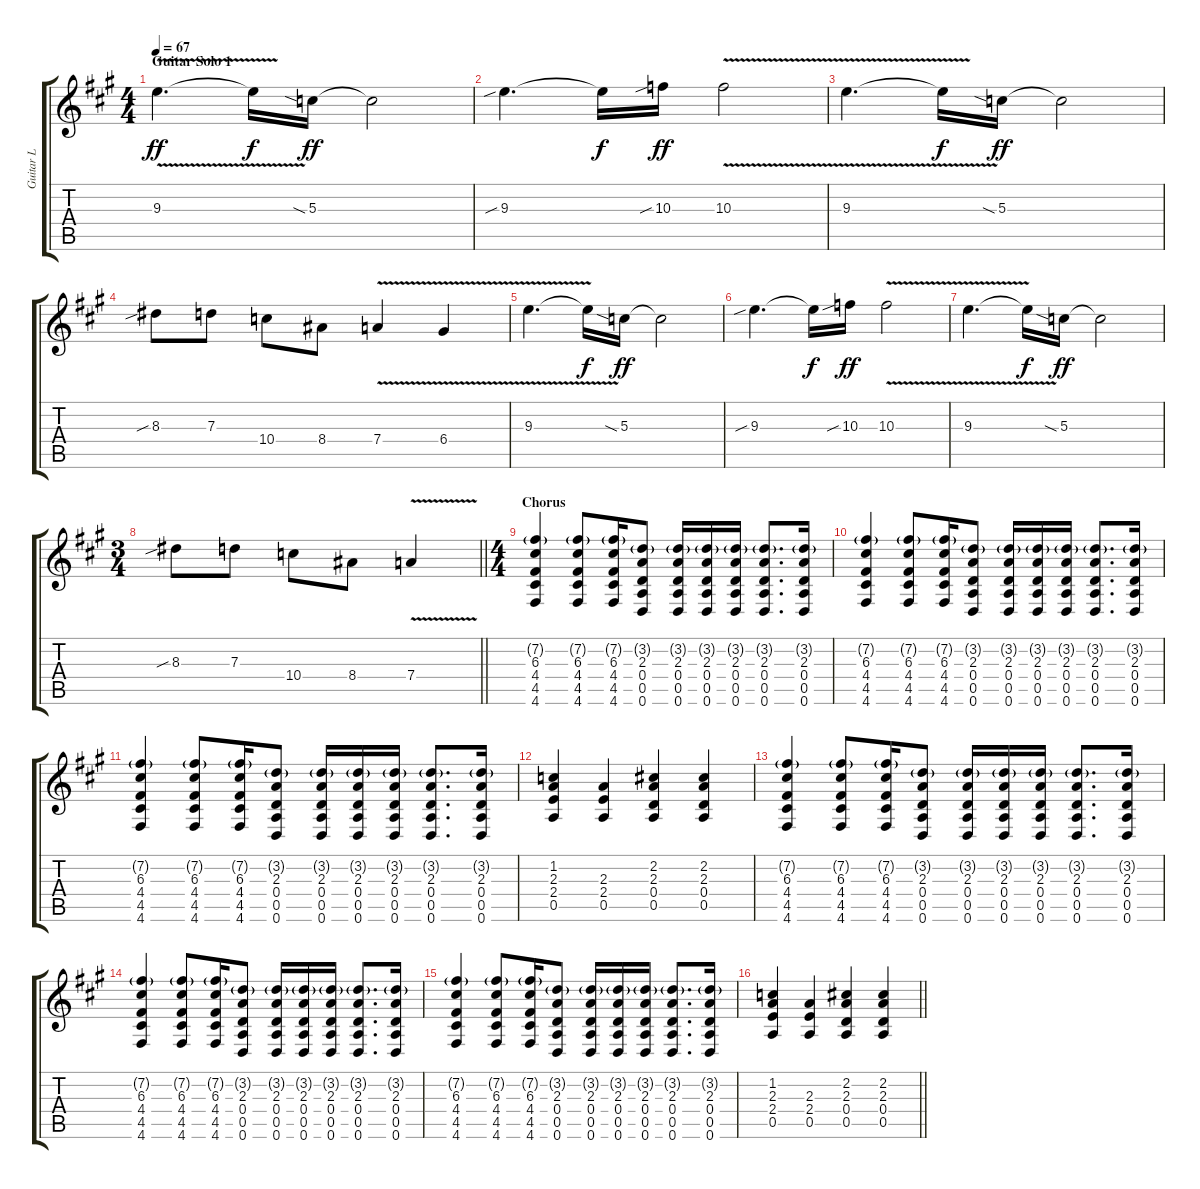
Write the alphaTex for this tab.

\track ("Guitar L" "Guitar L") {instrument distortionguitar}
\staff {score tabs}
\tuning (E4 B3 G3 D3 A2 D2) {hide}
\ts (4 4)
\section ("" "Guitar Solo 1")
\tempo 67
\clef g2
\ks a
9.3{v}.4{d dy ff} 9.3{t}.16{dy f} 5.3{sia}.16{dy ff} 5.3{t}.2 |
9.3{sib}.4{d} 9.3{t}.16{dy f} 10.3{sib}.16{dy ff} 10.3{v}.2 |
9.3{v}.4{d} 9.3{t}.16{dy f} 5.3{sia}.16{dy ff} 5.3{t}.2 |
8.3{sib}.8 7.3.8 10.4.8 8.4.8 7.4{v}.4 6.4{v}.4 |
9.3{v}.4{d} 9.3{t}.16{dy f} 5.3{sia}.16{dy ff} 5.3{t}.2 |
9.3{sib}.4{d} 9.3{t}.16{dy f} 10.3{sib}.16{dy ff} 10.3{v}.2 |
9.3{v}.4{d} 9.3{t}.16{dy f} 5.3{sia}.16{dy ff} 5.3{t}.2 |
\ts (3 4)
\barLineRight lightlight
8.3{sib}.8 7.3.8 10.4.8 8.4.8 7.4{v}.4 |
\ts (4 4)
\section ("" "Chorus")
(7.2{g} 6.3 4.4 4.5 4.6).4 (7.2{g} 6.3 4.4 4.5 4.6).8 (7.2{g} 6.3 4.4 4.5 4.6).16 (3.2{g} 2.3 0.4 0.5 0.6).8 (3.2{g} 2.3 0.4 0.5 0.6).16 (3.2{g} 2.3 0.4 0.5 0.6).16 (3.2{g} 2.3 0.4 0.5 0.6).16 (3.2{g} 2.3 0.4 0.5 0.6).8{d} (3.2{g} 2.3 0.4 0.5 0.6).16 |
(7.2{g} 6.3 4.4 4.5 4.6).4 (7.2{g} 6.3 4.4 4.5 4.6).8 (7.2{g} 6.3 4.4 4.5 4.6).16 (3.2{g} 2.3 0.4 0.5 0.6).8 (3.2{g} 2.3 0.4 0.5 0.6).16 (3.2{g} 2.3 0.4 0.5 0.6).16 (3.2{g} 2.3 0.4 0.5 0.6).16 (3.2{g} 2.3 0.4 0.5 0.6).8{d} (3.2{g} 2.3 0.4 0.5 0.6).16 |
(7.2{g} 6.3 4.4 4.5 4.6).4 (7.2{g} 6.3 4.4 4.5 4.6).8 (7.2{g} 6.3 4.4 4.5 4.6).16 (3.2{g} 2.3 0.4 0.5 0.6).8 (3.2{g} 2.3 0.4 0.5 0.6).16 (3.2{g} 2.3 0.4 0.5 0.6).16 (3.2{g} 2.3 0.4 0.5 0.6).16 (3.2{g} 2.3 0.4 0.5 0.6).8{d} (3.2{g} 2.3 0.4 0.5 0.6).16 |
(1.2 2.3 2.4 0.5).4 (2.3 2.4 0.5).4 (2.2 2.3 0.4 0.5).4 (2.2 2.3 0.4 0.5).4 |
(7.2{g} 6.3 4.4 4.5 4.6).4 (7.2{g} 6.3 4.4 4.5 4.6).8 (7.2{g} 6.3 4.4 4.5 4.6).16 (3.2{g} 2.3 0.4 0.5 0.6).8 (3.2{g} 2.3 0.4 0.5 0.6).16 (3.2{g} 2.3 0.4 0.5 0.6).16 (3.2{g} 2.3 0.4 0.5 0.6).16 (3.2{g} 2.3 0.4 0.5 0.6).8{d} (3.2{g} 2.3 0.4 0.5 0.6).16 |
(7.2{g} 6.3 4.4 4.5 4.6).4 (7.2{g} 6.3 4.4 4.5 4.6).8 (7.2{g} 6.3 4.4 4.5 4.6).16 (3.2{g} 2.3 0.4 0.5 0.6).8 (3.2{g} 2.3 0.4 0.5 0.6).16 (3.2{g} 2.3 0.4 0.5 0.6).16 (3.2{g} 2.3 0.4 0.5 0.6).16 (3.2{g} 2.3 0.4 0.5 0.6).8{d} (3.2{g} 2.3 0.4 0.5 0.6).16 |
(7.2{g} 6.3 4.4 4.5 4.6).4 (7.2{g} 6.3 4.4 4.5 4.6).8 (7.2{g} 6.3 4.4 4.5 4.6).16 (3.2{g} 2.3 0.4 0.5 0.6).8 (3.2{g} 2.3 0.4 0.5 0.6).16 (3.2{g} 2.3 0.4 0.5 0.6).16 (3.2{g} 2.3 0.4 0.5 0.6).16 (3.2{g} 2.3 0.4 0.5 0.6).8{d} (3.2{g} 2.3 0.4 0.5 0.6).16 |
\barLineRight lightlight
(1.2 2.3 2.4 0.5).4 (2.3 2.4 0.5).4 (2.2 2.3 0.4 0.5).4 (2.2 2.3 0.4 0.5).4
